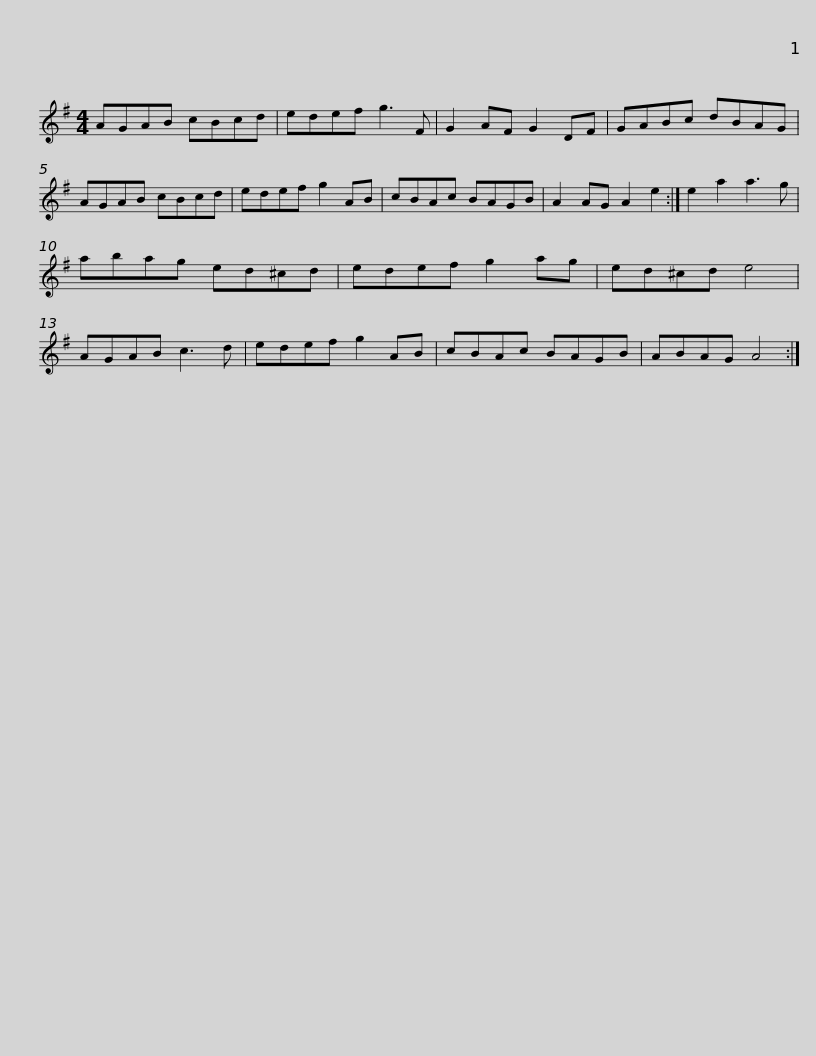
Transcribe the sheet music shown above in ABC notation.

X:1
L:1/8
M:4/4
I:linebreak $
K:G
V:1 treble
V:1
 AGAB cBcd | edef g3 F | G2 AF G2 DF | GABc dBAG | AGAB cBcd | %5
 edef g2 AB |$ cBAc BAGB | A2 AG A2 e2 :| e2 a2 a3 g | abag ed^cd | %10
 edef g2 ag | ed^cd e4 |$ AGAB c3 d | edef g2 AB | cBAc BAGB | %15
 ABAG A4 :| %16
